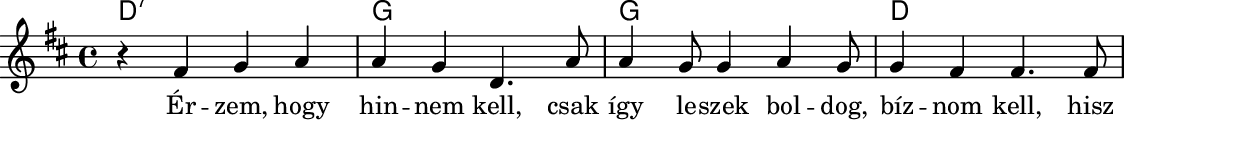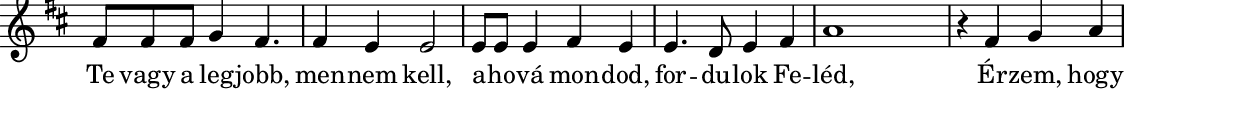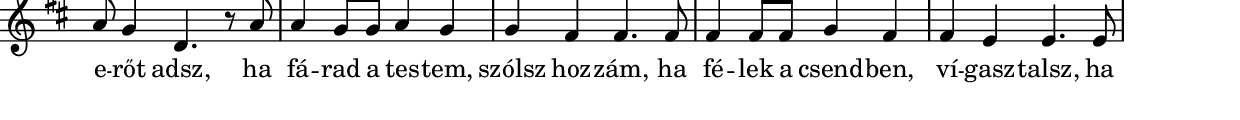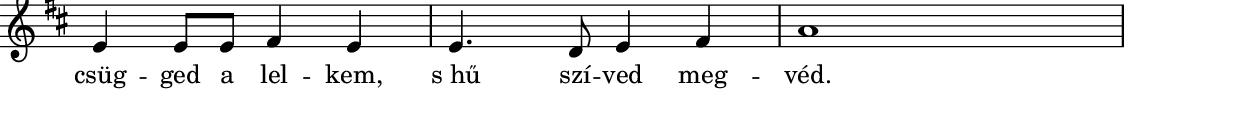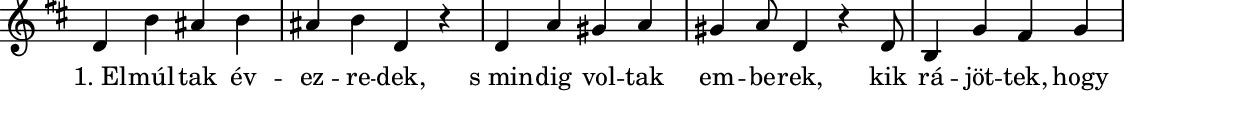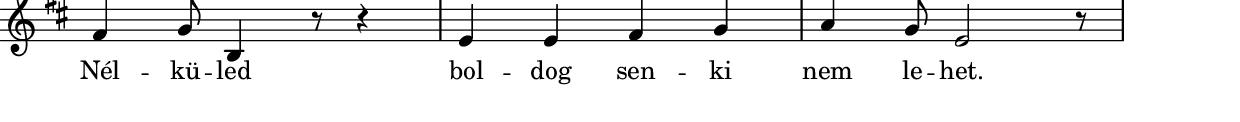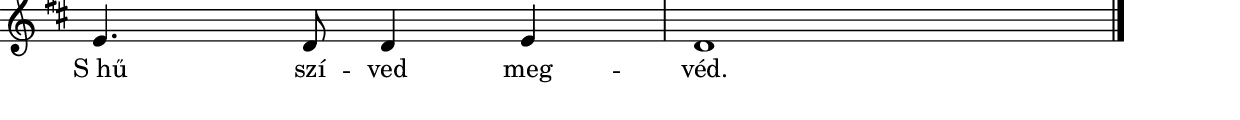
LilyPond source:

% MusicXML to Lilypond converter by Kovi

szovegAAA = \lyricmode {  "Ér" -- "zem," "hogy" "hin" -- "nem" "kell," "csak" "így" "le" -- "szek" "bol" -- "dog," "bíz" -- "nom" "kell," "hisz" "Te" "vagy" "a" "leg" -- "jobb," "men" -- "nem" "kell," "a" -- "ho" -- "vá" "mon" -- "dod," "for" -- "du" -- "lok" "Fe" -- "léd," "Ér" -- "zem," "hogy" "e" -- "rőt" "adsz," "ha" "fá" -- "rad" "a" "tes" -- "tem," "szólsz" "hoz" -- "zám," "ha" "fé" -- "lek" "a" "csend" -- "ben," "ví" -- "gasz" -- "talsz," "ha" "csüg" -- "ged" "a" "lel" -- "kem," "s hű" "szí" -- "ved" "meg" -- "véd." "1. El" -- "múl" -- "tak" "év" -- "ez" -- "re" -- "dek," "s min" -- "dig" "vol" -- "tak" "em" -- "be" -- "rek," "kik" "rá" -- "jöt" -- "tek," "hogy" "Nél" -- "kü" -- "led" "bol" -- "dog" "sen" -- "ki" "nem" "le" -- "het." "S hű" "szí" -- "ved" "meg" -- "véd."  }

% Analyzing...
% 1 parts
% 1 Staff
% forceBassClefActive = 
melody = {
% 111 notes in the part
% 1 voices

\new Staff
\new Voice {
% 111 notes
% 28 mesaures

% Measure 1
\clef "treble"
\key d \major
\time 4/4 
\once \override Score.RehearsalMark #'self-alignment-X = #LEFT
\mark \markup{ \fontsize #-1 \box Refrén } 
r4 fis'4 g'4 a'4 
% Measure 2
a'4 g'4 d'4. a'8 
% Measure 3
a'4 g'8 g'4 a'4 g'8 
% Measure 4
g'4 fis'4 fis'4. fis'8 
% Measure 5
\break
fis'8 fis'8 fis'8 g'4 fis'4. 
% Measure 6
fis'4 e'4 e'2 
% Measure 7
e'8 e'8 e'4 fis'4 e'4 
% Measure 8
e'4. d'8 e'4 fis'4 
% Measure 9
a'1 
% Measure 10
r4 fis'4 g'4 a'4 
% Measure 11
\break
a'8 g'4 d'4. r8 a'8 
% Measure 12
a'4 g'8 g'8 a'4 g'4 
% Measure 13
g'4 fis'4 fis'4. fis'8 
% Measure 14
fis'4 fis'8 fis'8 g'4 fis'4 
% Measure 15
fis'4 e'4 e'4. e'8 
% Measure 16
\break
e'4 e'8 e'8 fis'4 e'4 
% Measure 17
e'4. d'8 e'4 fis'4 
% Measure 18
a'1 
% Measure 19
\break
d'4 b'4 ais'4 b'4 
% Measure 20
ais'4 b'4 d'4 r4 
% Measure 21
d'4 a'4 gis'4 a'4 
% Measure 22
gis'4 a'8 d'4 r4 d'8 
% Measure 23
b4 g'4 fis'4 g'4 
% Measure 24
\break
fis'4 g'8 b4 r8 r4 
% Measure 25
e'4 e'4 fis'4 g'4 
% Measure 26
a'4 g'8 e'2 r8 
% Measure 27
\break
e'4. ^"Legvégén"d'8 d'4 e'4 
% Measure 28
d'1 \bar "|." 
} % voice
\addlyrics { \szovegAAA }

} % melody


harmonies = \chordmode {
% 25 chords
\germanChords
d4:7 s4 s4 s4 g4 s4 s4 s4 g4 s4 s4 s4 d4 s4 s4 s4 d4 s4 s4 s4 e4:m s4 s4 s4 a4:7 s4 s4 s4 d4 s4 s4 s4 d4 s4 s4 s4 d4:7 s4 s4 s4 g4 s4 s4 s4 g4 s4 s4 s4 d4 s4 s4 s4 d4 s4 s4 s4 e4:m s4 s4 s4 a4:7 s4 s4 s4 d4 s4 s4 s4 d4:7 s4 s4 s4 s4 g4 s4 s4 s4 s4 s4 s4 s4 d4 s4 s4 s4 s4 s4 s4 e4:m s4 s4 s4 s4 s4 s4 s4 a4 s4 s4 s4 s4 s4 s4 s4 d4 s4 g4 s4 d4
}

\include "../../definitions.ly"
